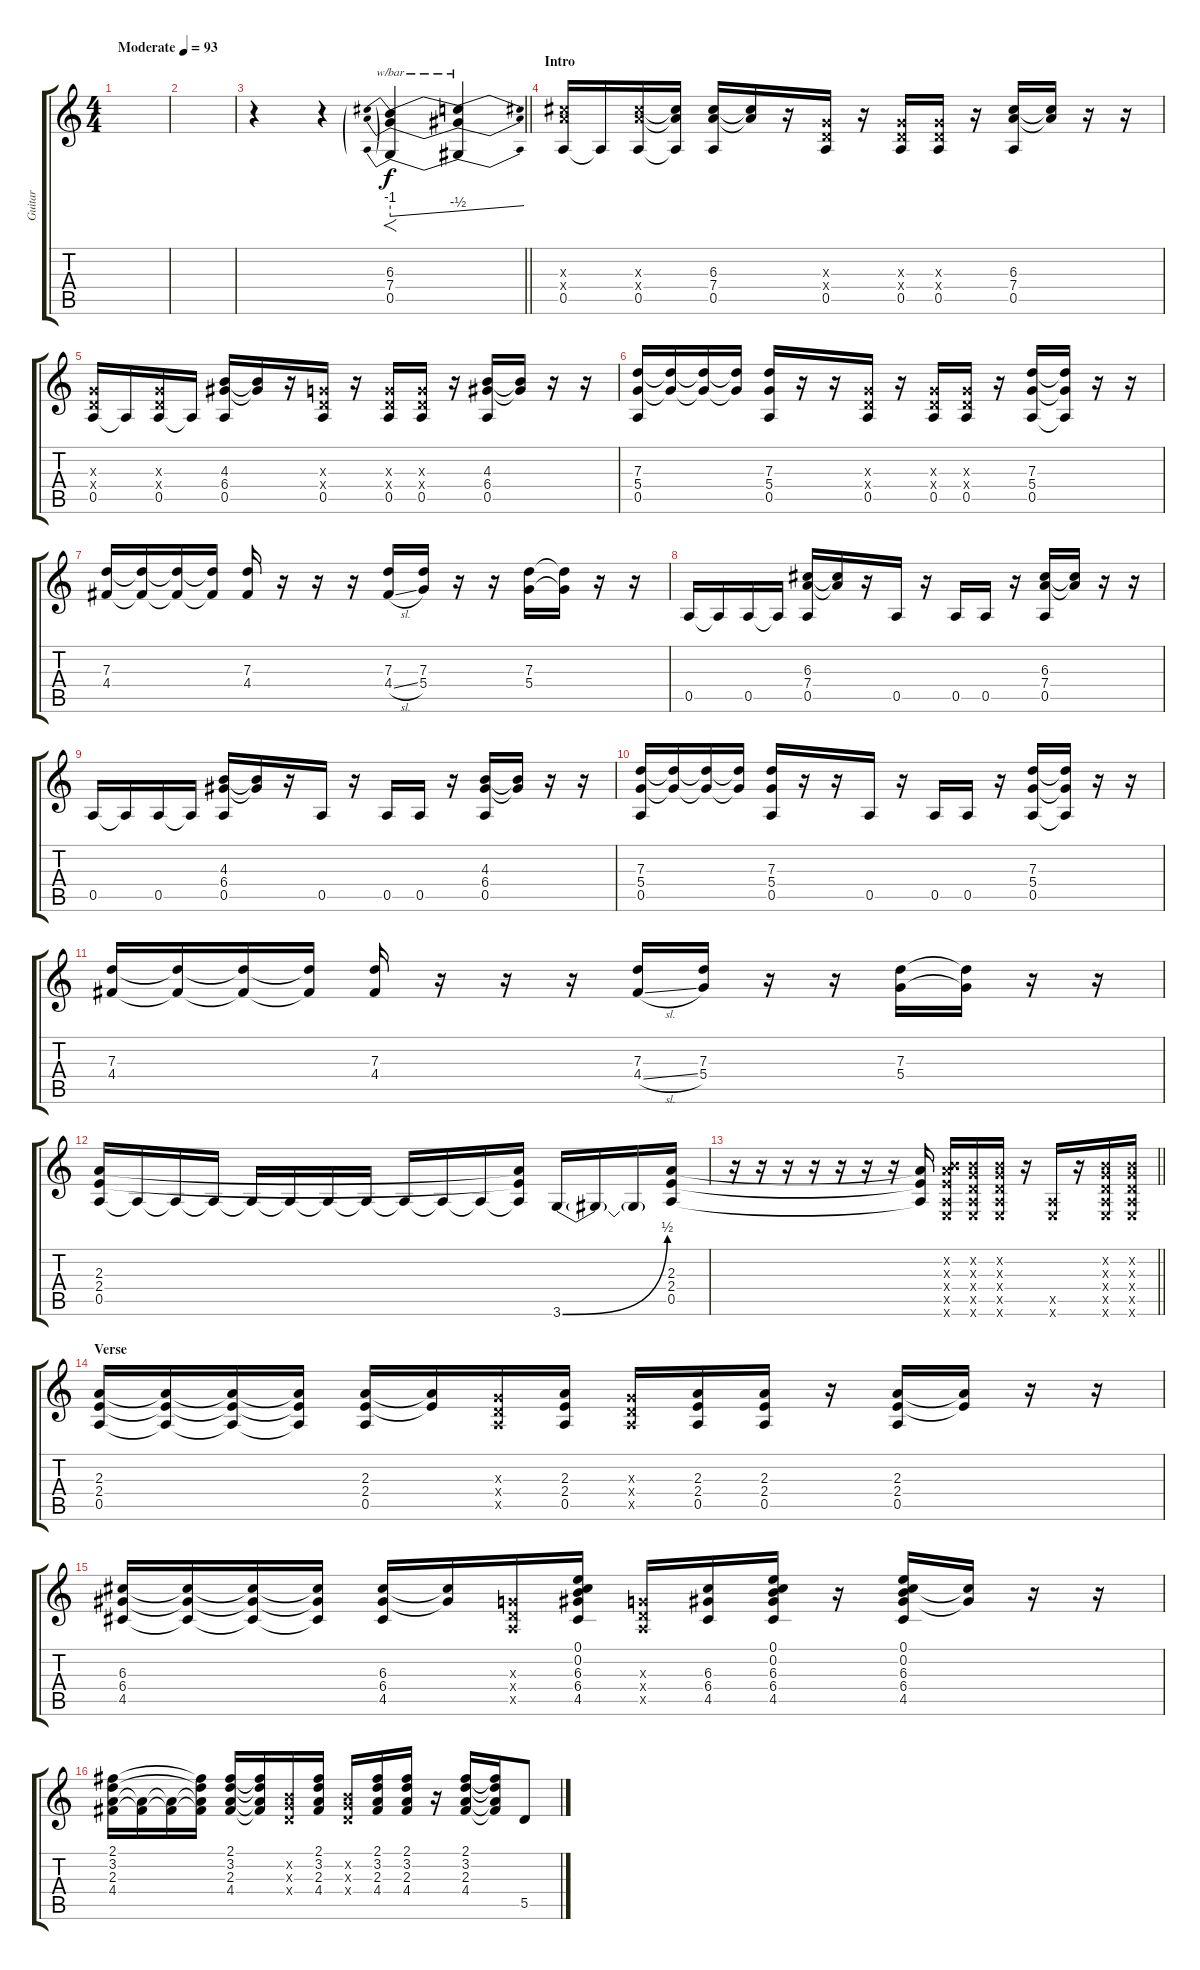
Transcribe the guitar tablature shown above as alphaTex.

\track ("Guitar" "Guitar") {instrument overdrivenguitar}
\staff {score tabs}
\tuning (E4 B3 G3 D3 A2 E2) {hide}
\ts (4 4)
\tempo (93 "Moderate")
\clef g2
\ks c
|
|
\barLineRight lightlight
r.4 r.4 (6.3 7.4 0.5).4{f tbe (predivedive default 0 -4 60 -2)} (6.3{t} 7.4{t} 0.5{t}).4{tbe (dive default 0 -2 60 0)} |
\section ("" "Intro")
(6.3{x} 7.4{x} 0.5).16 0.5{t}.16 (6.3{x} 7.4{x} 0.5).16 (6.3{t} 7.4{t} 0.5{t}).16 (6.3 7.4 0.5).16 (6.3{t} 7.4{t}).16 r.16 (0.3{x} 0.4{x} 0.5).16 r.16 (0.3{x} 0.4{x} 0.5).16 (0.3{x} 0.4{x} 0.5).16 r.16 (6.3 7.4 0.5).16 (6.3{t} 7.4{t}).16 r.16 r.16 |
(0.3{x} 0.4{x} 0.5).16 0.5{t}.16 (0.3{x} 0.4{x} 0.5).16 0.5{t}.16 (4.3 6.4 0.5).16 (4.3{t} 6.4{t}).16 r.16 (0.3{x} 0.4{x} 0.5).16 r.16 (0.3{x} 0.4{x} 0.5).16 (0.3{x} 0.4{x} 0.5).16 r.16 (4.3 6.4 0.5).16 (4.3{t} 6.4{t}).16 r.16 r.16 |
(7.3 5.4 0.5).16 (7.3{t} 5.4{t}).16 (7.3{t} 5.4{t}).16 (7.3{t} 5.4{t}).16 (7.3 5.4 0.5).16 r.16 r.16 (0.3{x} 0.4{x} 0.5).16 r.16 (0.3{x} 0.4{x} 0.5).16 (0.3{x} 0.4{x} 0.5).16 r.16 (7.3 5.4 0.5).16 (7.3{t} 5.4{t} 0.5{t}).16 r.16 r.16 |
(7.3 4.4).16 (7.3{t} 4.4{t}).16 (7.3{t} 4.4{t}).16 (7.3{t} 4.4{t}).16 (7.3 4.4).16 r.16 r.16 r.16 (7.3 4.4{sl}).16 (7.3 5.4).16 r.16 r.16 (7.3 5.4).16 (7.3{t} 5.4{t}).16 r.16 r.16 |
0.5.16 0.5{t}.16 0.5.16 0.5{t}.16 (6.3 7.4 0.5).16 (6.3{t} 7.4{t}).16 r.16 0.5.16 r.16 0.5.16 0.5.16 r.16 (6.3 7.4 0.5).16 (6.3{t} 7.4{t}).16 r.16 r.16 |
0.5.16 0.5{t}.16 0.5.16 0.5{t}.16 (4.3 6.4 0.5).16 (4.3{t} 6.4{t}).16 r.16 0.5.16 r.16 0.5.16 0.5.16 r.16 (4.3 6.4 0.5).16 (4.3{t} 6.4{t}).16 r.16 r.16 |
(7.3 5.4 0.5).16 (7.3{t} 5.4{t}).16 (7.3{t} 5.4{t}).16 (7.3{t} 5.4{t}).16 (7.3 5.4 0.5).16 r.16 r.16 0.5.16 r.16 0.5.16 0.5.16 r.16 (7.3 5.4 0.5).16 (7.3{t} 5.4{t} 0.5{t}).16 r.16 r.16 |
(7.3 4.4).16 (7.3{t} 4.4{t}).16 (7.3{t} 4.4{t}).16 (7.3{t} 4.4{t}).16 (7.3 4.4).16 r.16 r.16 r.16 (7.3 4.4{sl}).16 (7.3 5.4).16 r.16 r.16 (7.3 5.4).16 (7.3{t} 5.4{t}).16 r.16 r.16 |
(2.3 2.4 0.5).16 0.5{t}.16 0.5{t}.16 0.5{t}.16 0.5{t}.16 0.5{t}.16 0.5{t}.16 0.5{t}.16 0.5{t}.16 0.5{t}.16 0.5{t}.16 (2.3{t} 2.4{t} 0.5{t}).16 3.6{be (bend 0 0 60 2)}.16 3.6{t}.16 3.6{t}.16 (2.3 2.4 0.5).16 |
\barLineRight lightlight
r.16 r.16 r.16 r.16 r.16 r.16 r.16 (2.3{t} 2.4{t} 0.5{t}).16 (0.2{x} 2.3{x} 2.4{x} 0.5{x} 0.6{x}).16 (0.2{x} 0.3{x} 0.4{x} 0.5{x} 0.6{x}).16 (0.2{x} 0.3{x} 0.4{x} 0.5{x} 0.6{x}).16 r.16 (0.5{x} 0.6{x}).16 r.16 (0.2{x} 0.3{x} 0.4{x} 0.5{x} 0.6{x}).16 (0.2{x} 0.3{x} 0.4{x} 0.5{x} 0.6{x}).16 |
\section ("" "Verse")
(2.3 2.4 0.5).16 (2.3{t} 2.4{t} 0.5{t}).16 (2.3{t} 2.4{t} 0.5{t}).16 (2.3{t} 2.4{t} 0.5{t}).16 (2.3 2.4 0.5).16 (2.3{t} 2.4{t}).16 (0.3{x} 0.4{x} 0.5{x}).16 (2.3 2.4 0.5).16 (0.3{x} 0.4{x} 0.5{x}).16 (2.3 2.4 0.5).16 (2.3 2.4 0.5).16 r.16 (2.3 2.4 0.5).16 (2.3{t} 2.4{t}).16 r.16 r.16 |
(6.3 6.4 4.5).16 (6.3{t} 6.4{t} 4.5{t}).16 (6.3{t} 6.4{t} 4.5{t}).16 (6.3{t} 6.4{t} 4.5{t}).16 (6.3 6.4 4.5).16 (6.3{t} 6.4{t}).16 (0.3{x} 0.4{x} 0.5{x}).16 (0.1 0.2 6.3 6.4 4.5).16 (0.3{x} 0.4{x} 0.5{x}).16 (6.3 6.4 4.5).16 (0.1 0.2 6.3 6.4 4.5).16 r.16 (0.1 0.2 6.3 6.4 4.5).16 (6.3{t} 6.4{t}).16 r.16 r.16 |
(2.1 3.2 2.3 4.4).16 (2.3{t} 4.4{t}).16 (2.3{t} 4.4{t}).16 (2.1{t} 3.2{t} 2.3{t} 4.4{t}).16 (2.1 3.2 2.3 4.4).16 (2.1{t} 3.2{t} 2.3{t} 4.4{t}).16 (0.2{x} 0.3{x} 0.4{x}).16 (2.1 3.2 2.3 4.4).16 (0.2{x} 0.3{x} 0.4{x}).16 (2.1 3.2 2.3 4.4).16 (2.1 3.2 2.3 4.4).16 r.16 (2.1 3.2 2.3 4.4).16 (2.1{t} 3.2{t} 2.3{t} 4.4{t}).16 5.5{sl}.8
